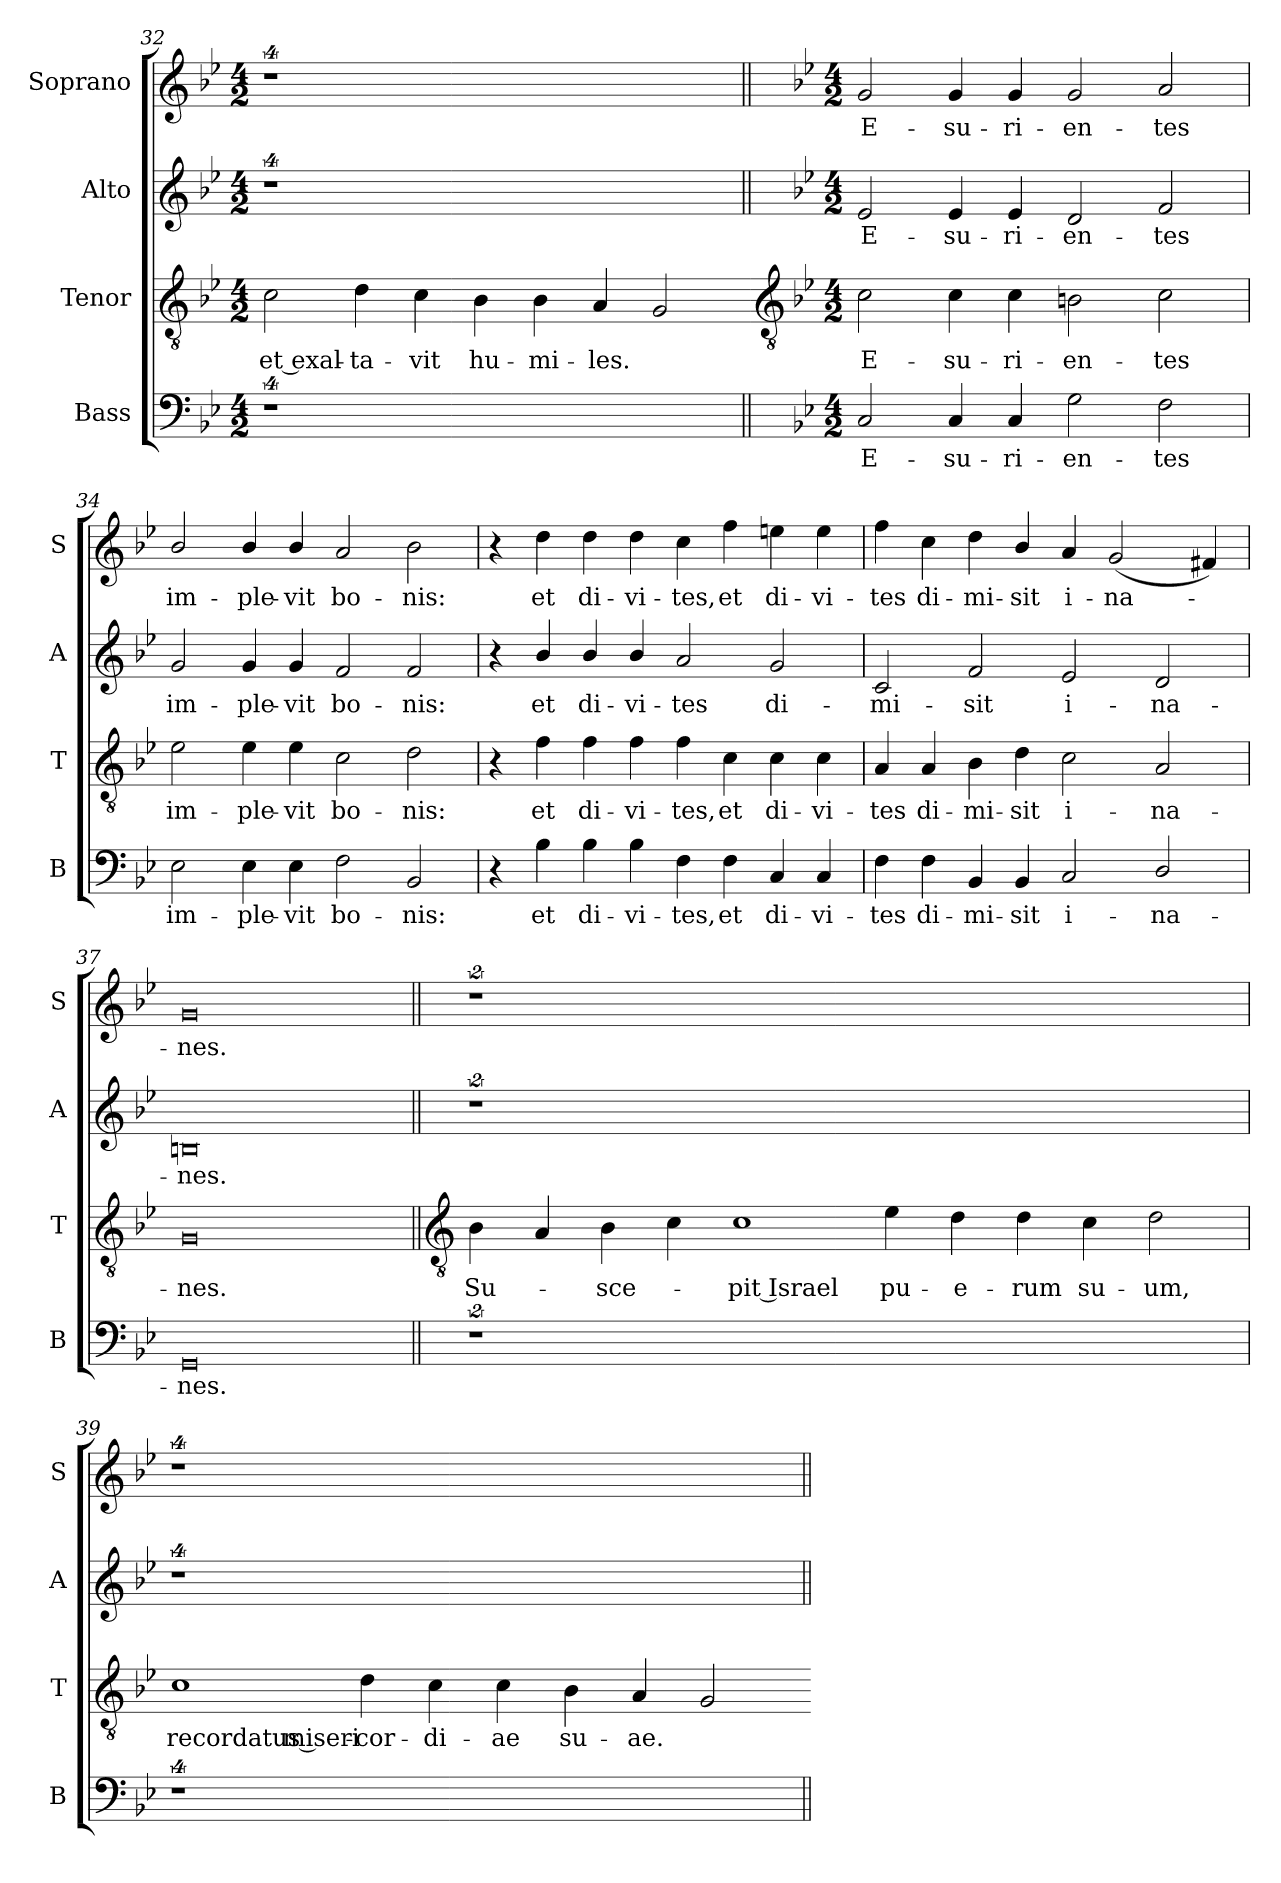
**kern	**text	**kern	**text	**kern	**text	**kern	**text
*part4	*part4	*part3	*part3	*part2	*part2	*part1	*part1
*staff4	*staff4	*staff3	*staff3	*staff2	*staff2	*staff1	*staff1
*I"Bass	*	*I"Tenor	*	*I"Alto	*	*I"Soprano	*
*I'B	*	*I'T	*	*I'A	*	*I'S	*
*clefF4	*	*clefGv2	*	*clefG2	*	*clefG2	*
*k[b-e-]	*	*k[b-e-]	*	*k[b-e-]	*	*k[b-e-]	*
*B-:	*	*B-:	*	*B-:	*	*B-:	*
*M4/2	*	*M4/2	*	*M4/2	*	*M4/2	*
=32	=32	=32	=32	=32	=32	=32	=32
!	!	!	!LO:LY:b	!	!	!	!
4%9r	.	2c	et exal-	4%9r	.	4%9r	.
!	!	!	!LO:LY:b	!	!	!	!
.	.	4d	-ta-	.	.	.	.
!	!	!	!LO:LY:b	!	!	!	!
.	.	4c	-vit	.	.	.	.
!	!	!	!LO:LY:b	!	!	!	!
.	.	4B-	hu-	.	.	.	.
!	!	!	!LO:LY:b	!	!	!	!
.	.	4B-	-mi-	.	.	.	.
!	!	!	!LO:LY:b	!	!	!	!
.	.	4A	-les.	.	.	.	.
.	.	2G	.	.	.	.	.
!!LO:LB:g=z
=33||	=33||	=33-	=33||	=33||	=33||	=33||	=33||
*	*	*clefGv2	*	*	*	*	*
*k[b-e-]	*	*	*	*k[b-e-]	*	*k[b-e-]	*
*B-:	*	*	*	*B-:	*	*B-:	*
*M4/2	*	*M4/2	*	*M4/2	*	*M4/2	*
!	!LO:LY:b	!	!LO:LY:b	!	!LO:LY:b	!	!LO:LY:b
2C	E-	2c	E-	2e-	E-	2g	E-
!	!LO:LY:b	!	!LO:LY:b	!	!LO:LY:b	!	!LO:LY:b
4C	-su-	4c	-su-	4e-	-su-	4g	-su-
!	!LO:LY:b	!	!LO:LY:b	!	!LO:LY:b	!	!LO:LY:b
4C	-ri-	4c	-ri-	4e-	-ri-	4g	-ri-
!	!LO:LY:b	!	!LO:LY:b	!	!LO:LY:b	!	!LO:LY:b
2G	-en-	2Bn	-en-	2d	-en-	2g	-en-
!	!LO:LY:b	!	!LO:LY:b	!	!LO:LY:b	!	!LO:LY:b
2F	-tes	2c	-tes	2f	-tes	2a	-tes
=34	=34	=34	=34	=34	=34	=34	=34
!	!LO:LY:b	!	!LO:LY:b	!	!LO:LY:b	!	!LO:LY:b
2E-	im-	2e-	im-	2g	im-	2b-/	im-
!	!LO:LY:b	!	!LO:LY:b	!	!LO:LY:b	!	!LO:LY:b
4E-	-ple-	4e-	-ple-	4g	-ple-	4b-/	-ple-
!	!LO:LY:b	!	!LO:LY:b	!	!LO:LY:b	!	!LO:LY:b
4E-	-vit	4e-	-vit	4g	-vit	4b-/	-vit
!	!LO:LY:b	!	!LO:LY:b	!	!LO:LY:b	!	!LO:LY:b
2F	bo-	2c	bo-	2f	bo-	2a	bo-
!	!LO:LY:b	!	!LO:LY:b	!	!LO:LY:b	!	!LO:LY:b
2BB-	-nis:	2d	-nis:	2f	-nis:	2b-	-nis:
=35	=35	=35	=35	=35	=35	=35	=35
4r	.	4r	.	4r	.	4r	.
!	!LO:LY:b	!	!LO:LY:b	!	!LO:LY:b	!	!LO:LY:b
4B-	et	4f	et	4b-/	et	4dd	et
!	!LO:LY:b	!	!LO:LY:b	!	!LO:LY:b	!	!LO:LY:b
4B-	di-	4f	di-	4b-/	di-	4dd	di-
!	!LO:LY:b	!	!LO:LY:b	!	!LO:LY:b	!	!LO:LY:b
4B-	-vi-	4f	-vi-	4b-/	-vi-	4dd	-vi-
!	!LO:LY:b	!	!LO:LY:b	!	!LO:LY:b	!	!LO:LY:b
4F	-tes,	4f	-tes,	2a/	-tes	4cc	-tes,
!	!LO:LY:b	!	!LO:LY:b	!	!	!	!LO:LY:b
4F	et	4c	et	.	.	4ff	et
!	!LO:LY:b	!	!LO:LY:b	!	!LO:LY:b	!	!LO:LY:b
4C	di-	4c	di-	2g	di-	4een	di-
!	!LO:LY:b	!	!LO:LY:b	!	!	!	!LO:LY:b
4C	-vi-	4c	-vi-	.	.	4ee	-vi-
=36	=36	=36	=36	=36	=36	=36	=36
!	!LO:LY:b	!	!LO:LY:b	!	!LO:LY:b	!	!LO:LY:b
4F	-tes	4A	-tes	2c	-mi-	4ff	-tes
!	!LO:LY:b	!	!LO:LY:b	!	!	!	!LO:LY:b
4F	di-	4A	di-	.	.	4cc	di-
!	!LO:LY:b	!	!LO:LY:b	!	!LO:LY:b	!	!LO:LY:b
4BB-	-mi-	4B-	-mi-	2f	-sit	4dd	-mi-
!	!LO:LY:b	!	!LO:LY:b	!	!	!	!LO:LY:b
4BB-	-sit	4d	-sit	.	.	4b-/	-sit
!	!LO:LY:b	!	!LO:LY:b	!	!LO:LY:b	!	!LO:LY:b
2C	i-	2c	i-	2e-	i-	4a/	i-
!	!	!	!	!	!	!	!LO:LY:b
.	.	.	.	.	.	(<2g	-na-
!	!LO:LY:b	!	!LO:LY:b	!	!LO:LY:b	!	!
2D/	-na-	2A/	-na-	2d	-na-	.	.
.	.	.	.	.	.	4f#X)	.
=37	=37	=37	=37	=37	=37	=37	=37
!	!LO:LY:b	!	!LO:LY:b	!	!LO:LY:b	!	!LO:LY:b
0GG	-nes.	0G	-nes.	0Bn	-nes.	0g	nes.
!!LO:LB:g=z
=38||	=38||	=38||	=38||	=38||	=38||	=38||	=38||
*	*	*clefGv2	*	*	*	*	*
!	!	!	!LO:LY:b	!	!	!	!
2%7r	.	4B-	Su-	2%7r	.	2%7r	.
.	.	4A	.	.	.	.	.
!	!	!	!LO:LY:b	!	!	!	!
.	.	4B-	sce-	.	.	.	.
.	.	4c	.	.	.	.	.
!	!	!	!LO:LY:b	!	!	!	!
.	.	1c	pit Israel	.	.	.	.
!	!	!	!LO:LY:b	!	!	!	!
.	.	4e-	pu-	.	.	.	.
!	!	!	!LO:LY:b	!	!	!	!
.	.	4d	-e-	.	.	.	.
!	!	!	!LO:LY:b	!	!	!	!
.	.	4d	-rum	.	.	.	.
!	!	!	!LO:LY:b	!	!	!	!
.	.	4c	su-	.	.	.	.
!	!	!	!LO:LY:b	!	!	!	!
.	.	2d	-um,	.	.	.	.
=39	=39	=39	=39	=39	=39	=39	=39
!	!	!	!LO:LY:b	!	!	!	!
4%11r	.	1c	recordatus miseri-	4%11r	.	4%11r	.
!	!	!	!LO:LY:b	!	!	!	!
.	.	4d	-cor-	.	.	.	.
!	!	!	!LO:LY:b	!	!	!	!
.	.	4c	-di-	.	.	.	.
!	!	!	!LO:LY:b	!	!	!	!
.	.	4c	-ae	.	.	.	.
!	!	!	!LO:LY:b	!	!	!	!
.	.	4B-	su-	.	.	.	.
!	!	!	!LO:LY:b	!	!	!	!
.	.	4A	-ae.	.	.	.	.
.	.	2G	.	.	.	.	.
=||	=||	=-	=||	=||	=||	=||	=||
*-	*-	*-	*-	*-	*-	*-	*-
